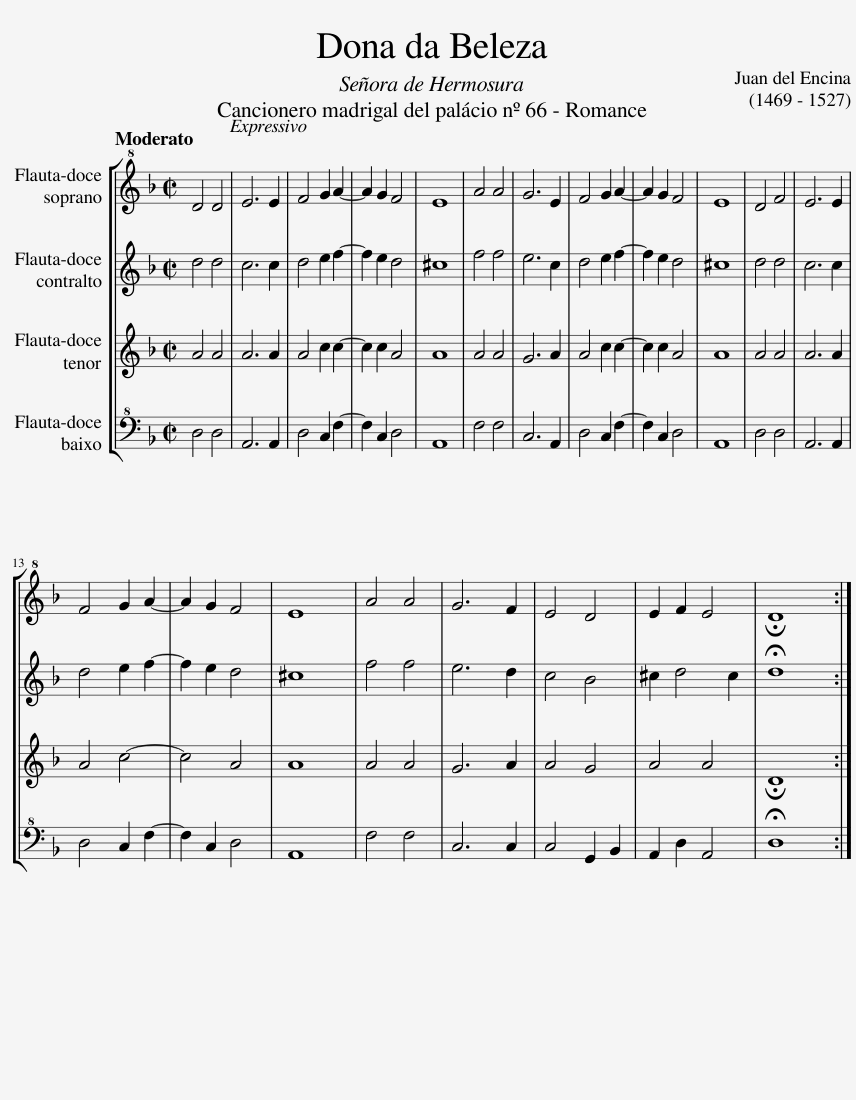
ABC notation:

X:1
%%score [ 1 2 3 4 ]
L:1/8
Q:1/4=104
M:4/4
I:linebreak $
K:F
V:1 treble+8
V:2 treble
V:3 treble
V:4 bass+8
V:1
 D4 D4 | E6 E2 | F4 G2 A2- | A2 G2 F4 | E8 | %5
 A4 A4 | G6 E2 | F4 G2 A2- | A2 G2 F4 | E8 | %10
 D4 F4 | E6 E2 |$ F4 G2 A2- | A2 G2 F4 | E8 | %15
 A4 A4 | G6 F2 | E4 D4 | E2 F2 E4 | !fermata!D8 :| %20
V:2
 d4 d4 | c6 c2 | d4 e2 f2- | f2 e2 d4 | ^c8 | %5
 f4 f4 | e6 c2 | d4 e2 f2- | f2 e2 d4 | ^c8 | %10
 d4 d4 | c6 c2 |$ d4 e2 f2- | f2 e2 d4 | ^c8 | %15
 f4 f4 | e6 d2 | c4 B4 | ^c2 d4 c2 | !fermata!d8 :| %20
V:3
 A4 A4 | A6 A2 | A4 c2 c2- | c2 c2 A4 | A8 | %5
 A4 A4 | G6 A2 | A4 c2 c2- | c2 c2 A4 | A8 | %10
 A4 A4 | A6 A2 |$ A4 c4- | c4 A4 | A8 | %15
 A4 A4 | G6 A2 | A4 G4 | A4 A4 | !fermata!D8 :| %20
V:4
 D,4 D,4 | A,,6 A,,2 | D,4 C,2 F,2- | F,2 C,2 D,4 | A,,8 | %5
 F,4 F,4 | C,6 A,,2 | D,4 C,2 F,2- | F,2 C,2 D,4 | A,,8 | %10
 D,4 D,4 | A,,6 A,,2 |$ D,4 C,2 F,2- | F,2 C,2 D,4 | A,,8 | %15
 F,4 F,4 | C,6 C,2 | C,4 G,,2 B,,2 | A,,2 D,2 A,,4 | !fermata!D,8 :| %20
